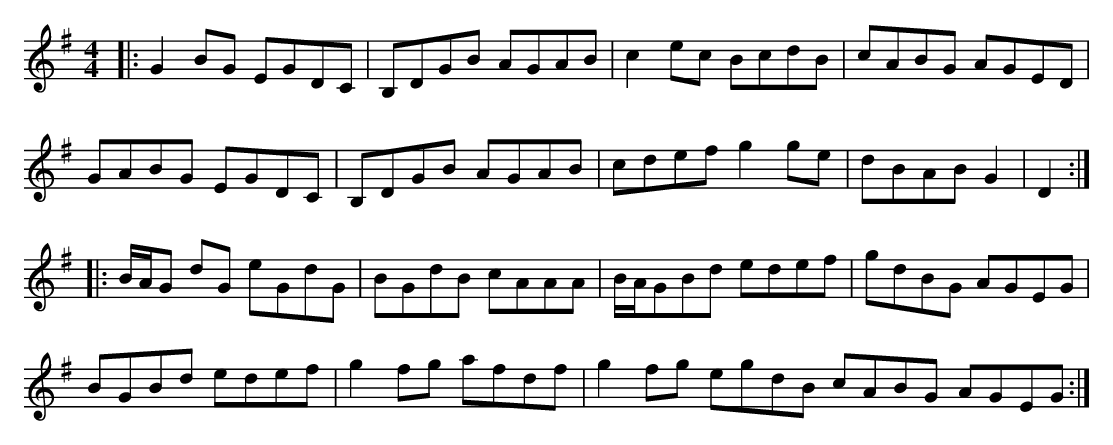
X:1
M:4/4
K:G
|:G2BG EGDC|B,DGB AGAB|c2ec BcdB|cABG AGED|
GABG EGDC|B,DGB AGAB|cdef g2ge|dBAB G2|D2:|
|:B/A/G dG eGdG|BGdB cAAA|B/A/GBd edef|gdBG AGEG|
BGBd edef|g2fg afdf|g2fg egdB cABG AGEG:|
